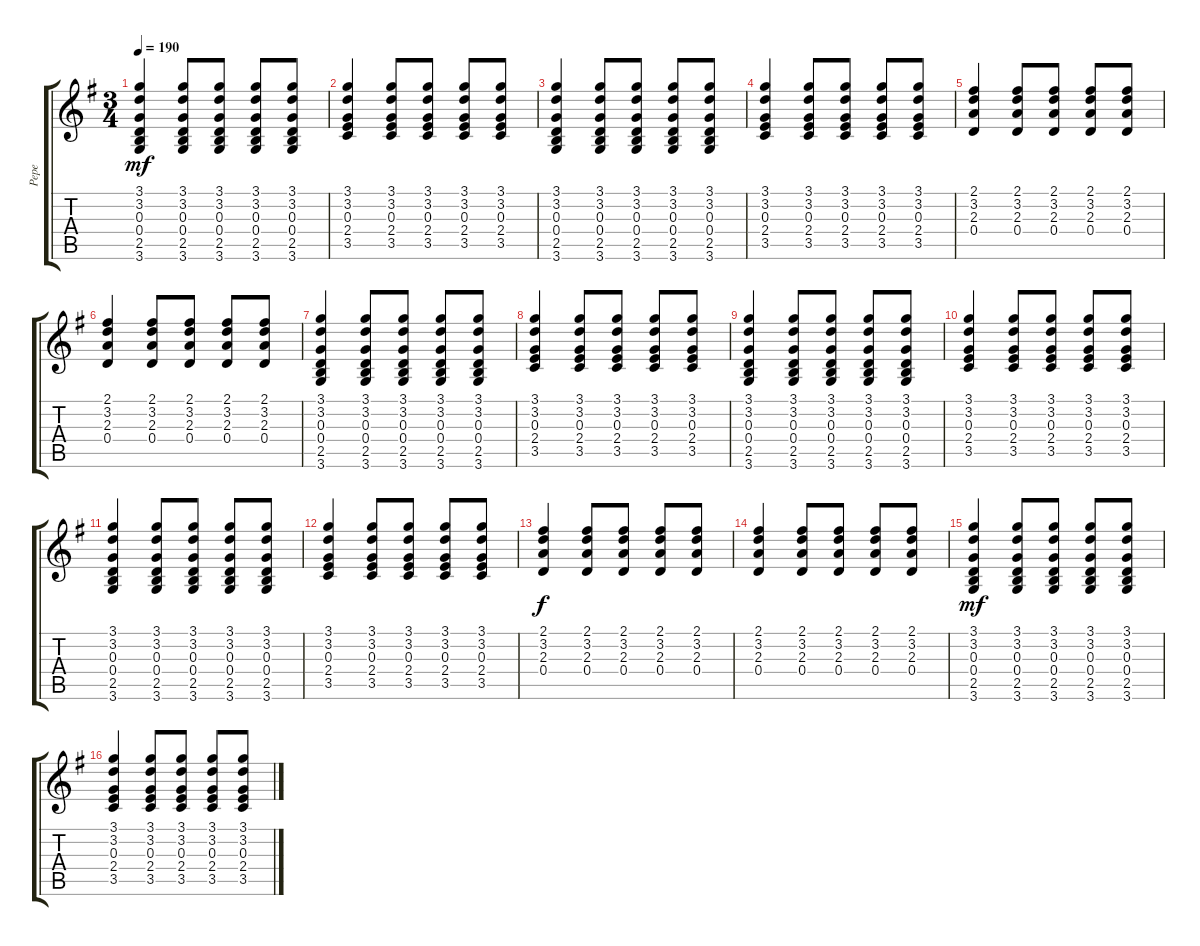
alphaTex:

\track ("Pepe" "Pepe") {instrument acousticguitarsteel}
\staff {score tabs}
\tuning (E4 B3 G3 D3 A2 E2) {hide}
\ts (3 4)
\tempo 190
\clef g2
\ks g
(3.1 3.2 0.3 0.4 2.5 3.6).4{dy mf} (3.1 3.2 0.3 0.4 2.5 3.6).8 (3.1 3.2 0.3 0.4 2.5 3.6).8 (3.1 3.2 0.3 0.4 2.5 3.6).8 (3.1 3.2 0.3 0.4 2.5 3.6).8 |
(3.1 3.2 0.3 2.4 3.5).4 (3.1 3.2 0.3 2.4 3.5).8 (3.1 3.2 0.3 2.4 3.5).8 (3.1 3.2 0.3 2.4 3.5).8 (3.1 3.2 0.3 2.4 3.5).8 |
(3.1 3.2 0.3 0.4 2.5 3.6).4 (3.1 3.2 0.3 0.4 2.5 3.6).8 (3.1 3.2 0.3 0.4 2.5 3.6).8 (3.1 3.2 0.3 0.4 2.5 3.6).8 (3.1 3.2 0.3 0.4 2.5 3.6).8 |
(3.1 3.2 0.3 2.4 3.5).4 (3.1 3.2 0.3 2.4 3.5).8 (3.1 3.2 0.3 2.4 3.5).8 (3.1 3.2 0.3 2.4 3.5).8 (3.1 3.2 0.3 2.4 3.5).8 |
(2.1 3.2 2.3 0.4).4 (2.1 3.2 2.3 0.4).8 (2.1 3.2 2.3 0.4).8 (2.1 3.2 2.3 0.4).8 (2.1 3.2 2.3 0.4).8 |
(2.1 3.2 2.3 0.4).4 (2.1 3.2 2.3 0.4).8 (2.1 3.2 2.3 0.4).8 (2.1 3.2 2.3 0.4).8 (2.1 3.2 2.3 0.4).8 |
(3.1 3.2 0.3 0.4 2.5 3.6).4 (3.1 3.2 0.3 0.4 2.5 3.6).8 (3.1 3.2 0.3 0.4 2.5 3.6).8 (3.1 3.2 0.3 0.4 2.5 3.6).8 (3.1 3.2 0.3 0.4 2.5 3.6).8 |
(3.1 3.2 0.3 2.4 3.5).4 (3.1 3.2 0.3 2.4 3.5).8 (3.1 3.2 0.3 2.4 3.5).8 (3.1 3.2 0.3 2.4 3.5).8 (3.1 3.2 0.3 2.4 3.5).8 |
(3.1 3.2 0.3 0.4 2.5 3.6).4 (3.1 3.2 0.3 0.4 2.5 3.6).8 (3.1 3.2 0.3 0.4 2.5 3.6).8 (3.1 3.2 0.3 0.4 2.5 3.6).8 (3.1 3.2 0.3 0.4 2.5 3.6).8 |
(3.1 3.2 0.3 2.4 3.5).4 (3.1 3.2 0.3 2.4 3.5).8 (3.1 3.2 0.3 2.4 3.5).8 (3.1 3.2 0.3 2.4 3.5).8 (3.1 3.2 0.3 2.4 3.5).8 |
(3.1 3.2 0.3 0.4 2.5 3.6).4 (3.1 3.2 0.3 0.4 2.5 3.6).8 (3.1 3.2 0.3 0.4 2.5 3.6).8 (3.1 3.2 0.3 0.4 2.5 3.6).8 (3.1 3.2 0.3 0.4 2.5 3.6).8 |
(3.1 3.2 0.3 2.4 3.5).4 (3.1 3.2 0.3 2.4 3.5).8 (3.1 3.2 0.3 2.4 3.5).8 (3.1 3.2 0.3 2.4 3.5).8 (3.1 3.2 0.3 2.4 3.5).8 |
(2.1 3.2 2.3 0.4).4{dy f} (2.1 3.2 2.3 0.4).8 (2.1 3.2 2.3 0.4).8 (2.1 3.2 2.3 0.4).8 (2.1 3.2 2.3 0.4).8 |
(2.1 3.2 2.3 0.4).4 (2.1 3.2 2.3 0.4).8 (2.1 3.2 2.3 0.4).8 (2.1 3.2 2.3 0.4).8 (2.1 3.2 2.3 0.4).8 |
(3.1 3.2 0.3 0.4 2.5 3.6).4{dy mf} (3.1 3.2 0.3 0.4 2.5 3.6).8 (3.1 3.2 0.3 0.4 2.5 3.6).8 (3.1 3.2 0.3 0.4 2.5 3.6).8 (3.1 3.2 0.3 0.4 2.5 3.6).8 |
(3.1 3.2 0.3 2.4 3.5).4 (3.1 3.2 0.3 2.4 3.5).8 (3.1 3.2 0.3 2.4 3.5).8 (3.1 3.2 0.3 2.4 3.5).8 (3.1 3.2 0.3 2.4 3.5).8
